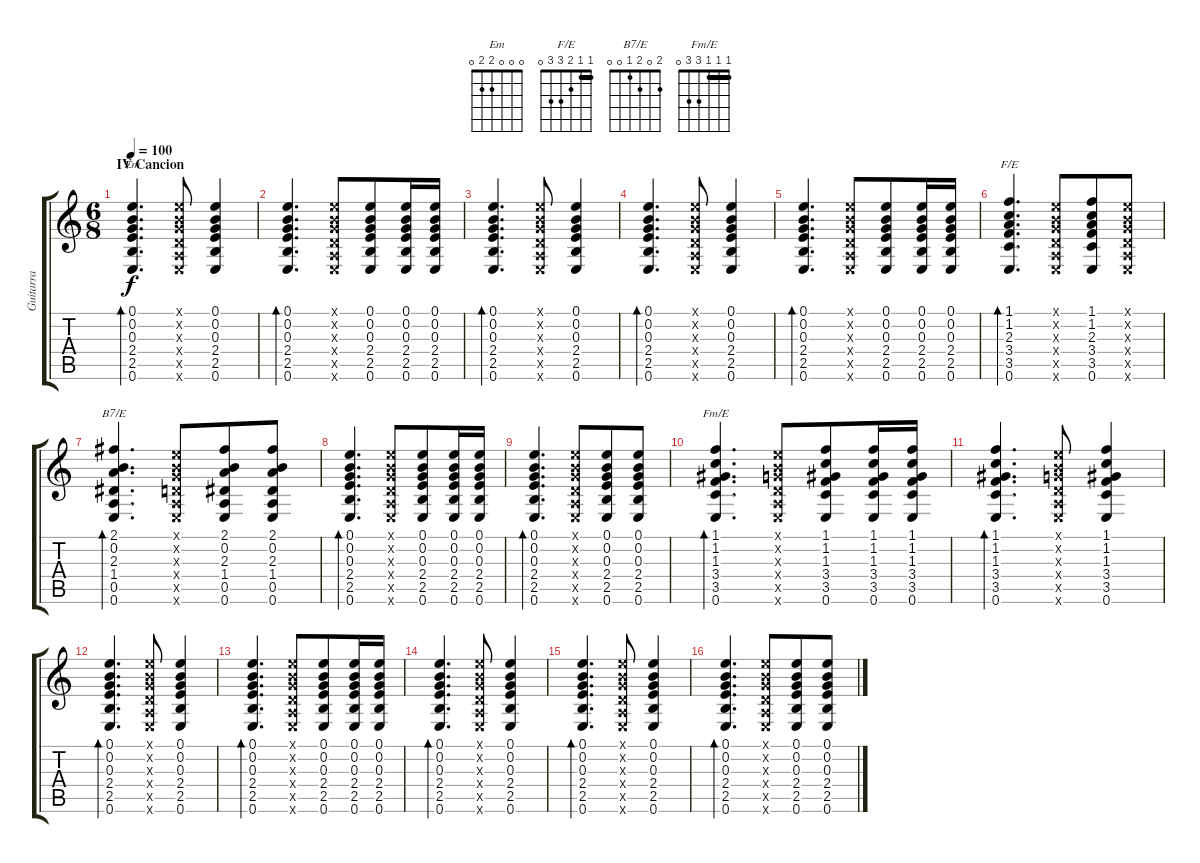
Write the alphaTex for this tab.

\track ("Guitarra" "Guitarra") {instrument acousticguitarnylon}
\staff {score tabs}
\tuning (E4 B3 G3 D3 A2 E2) {hide}
\chord ("Em" 0 0 0 2 2 0)
\chord ("F/E" 1 1 2 3 3 0) {barre 1}
\chord ("B7/E" 2 0 2 1 0 0)
\chord ("Fm/E" 1 1 1 3 3 0) {barre 1}
\ts (6 8)
\section ("" "IV Cancion")
\tempo 100
\clef g2
\ks c
(0.1 0.2 0.3 2.4 2.5 0.6).4{d bd 120 ch "Em" dy f instrument acousticguitarnylon} (0.1{x} 0.2{x} 0.3{x} 0.4{x} 0.5{x} 0.6{x}).8 (0.1 0.2 0.3 2.4 2.5 0.6).4 |
(0.1 0.2 0.3 2.4 2.5 0.6).4{d bd 60} (0.1{x} 0.2{x} 0.3{x} 0.4{x} 0.5{x} 0.6{x}).8 (0.1 0.2 0.3 2.4 2.5 0.6).8 (0.1 0.2 0.3 2.4 2.5 0.6).16 (0.1 0.2 0.3 2.4 2.5 0.6).16 |
(0.1 0.2 0.3 2.4 2.5 0.6).4{d bd 60} (0.1{x} 0.2{x} 0.3{x} 0.4{x} 0.5{x} 0.6{x}).8 (0.1 0.2 0.3 2.4 2.5 0.6).4 |
(0.1 0.2 0.3 2.4 2.5 0.6).4{d bd 60} (0.1{x} 0.2{x} 0.3{x} 0.4{x} 0.5{x} 0.6{x}).8 (0.1 0.2 0.3 2.4 2.5 0.6).4 |
(0.1 0.2 0.3 2.4 2.5 0.6).4{d bd 60} (0.1{x} 0.2{x} 0.3{x} 0.4{x} 0.5{x} 0.6{x}).8 (0.1 0.2 0.3 2.4 2.5 0.6).8 (0.1 0.2 0.3 2.4 2.5 0.6).16 (0.1 0.2 0.3 2.4 2.5 0.6).16 |
(1.1 1.2 2.3 3.4 3.5 0.6).4{d bd 60 ch "F/E"} (0.1{x} 0.2{x} 0.3{x} 0.4{x} 0.5{x} 0.6{x}).8 (1.1 1.2 2.3 3.4 3.5 0.6).8 (0.1{x} 0.2{x} 0.3{x} 0.4{x} 0.5{x} 0.6{x}).8 |
(2.1 0.2 2.3 1.4 0.5 0.6).4{d bd 60 ch "B7/E"} (0.1{x} 0.2{x} 0.3{x} 0.4{x} 0.5{x} 0.6{x}).8 (2.1 0.2 2.3 1.4 0.5 0.6).8 (2.1 0.2 2.3 1.4 0.5 0.6).8 |
(0.1 0.2 0.3 2.4 2.5 0.6).4{d bd 60} (0.1{x} 0.2{x} 0.3{x} 0.4{x} 0.5{x} 0.6{x}).8 (0.1 0.2 0.3 2.4 2.5 0.6).8 (0.1 0.2 0.3 2.4 2.5 0.6).16 (0.1 0.2 0.3 2.4 2.5 0.6).16 |
(0.1 0.2 0.3 2.4 2.5 0.6).4{d bd 60} (0.1{x} 0.2{x} 0.3{x} 0.4{x} 0.5{x} 0.6{x}).8 (0.1 0.2 0.3 2.4 2.5 0.6).8 (0.1 0.2 0.3 2.4 2.5 0.6).8 |
(1.1 1.2 1.3 3.4 3.5 0.6).4{d bd 60 ch "Fm/E"} (0.1{x} 0.2{x} 0.3{x} 0.4{x} 0.5{x} 0.6{x}).8 (1.1 1.2 1.3 3.4 3.5 0.6).8 (1.1 1.2 1.3 3.4 3.5 0.6).16 (1.1 1.2 1.3 3.4 3.5 0.6).16 |
(1.1 1.2 1.3 3.4 3.5 0.6).4{d bd 60} (0.1{x} 0.2{x} 0.3{x} 0.4{x} 0.5{x} 0.6{x}).8 (1.1 1.2 1.3 3.4 3.5 0.6).4 |
(0.1 0.2 0.3 2.4 2.5 0.6).4{d bd 60} (0.1{x} 0.2{x} 0.3{x} 0.4{x} 0.5{x} 0.6{x}).8 (0.1 0.2 0.3 2.4 2.5 0.6).4 |
(0.1 0.2 0.3 2.4 2.5 0.6).4{d bd 60} (0.1{x} 0.2{x} 0.3{x} 0.4{x} 0.5{x} 0.6{x}).8 (0.1 0.2 0.3 2.4 2.5 0.6).8 (0.1 0.2 0.3 2.4 2.5 0.6).16 (0.1 0.2 0.3 2.4 2.5 0.6).16 |
(0.1 0.2 0.3 2.4 2.5 0.6).4{d bd 60} (0.1{x} 0.2{x} 0.3{x} 0.4{x} 0.5{x} 0.6{x}).8 (0.1 0.2 0.3 2.4 2.5 0.6).4 |
(0.1 0.2 0.3 2.4 2.5 0.6).4{d bd 60} (0.1{x} 0.2{x} 0.3{x} 0.4{x} 0.5{x} 0.6{x}).8 (0.1 0.2 0.3 2.4 2.5 0.6).4 |
(0.1 0.2 0.3 2.4 2.5 0.6).4{d bd 60} (0.1{x} 0.2{x} 0.3{x} 0.4{x} 0.5{x} 0.6{x}).8 (0.1 0.2 0.3 2.4 2.5 0.6).8 (0.1 0.2 0.3 2.4 2.5 0.6).8
